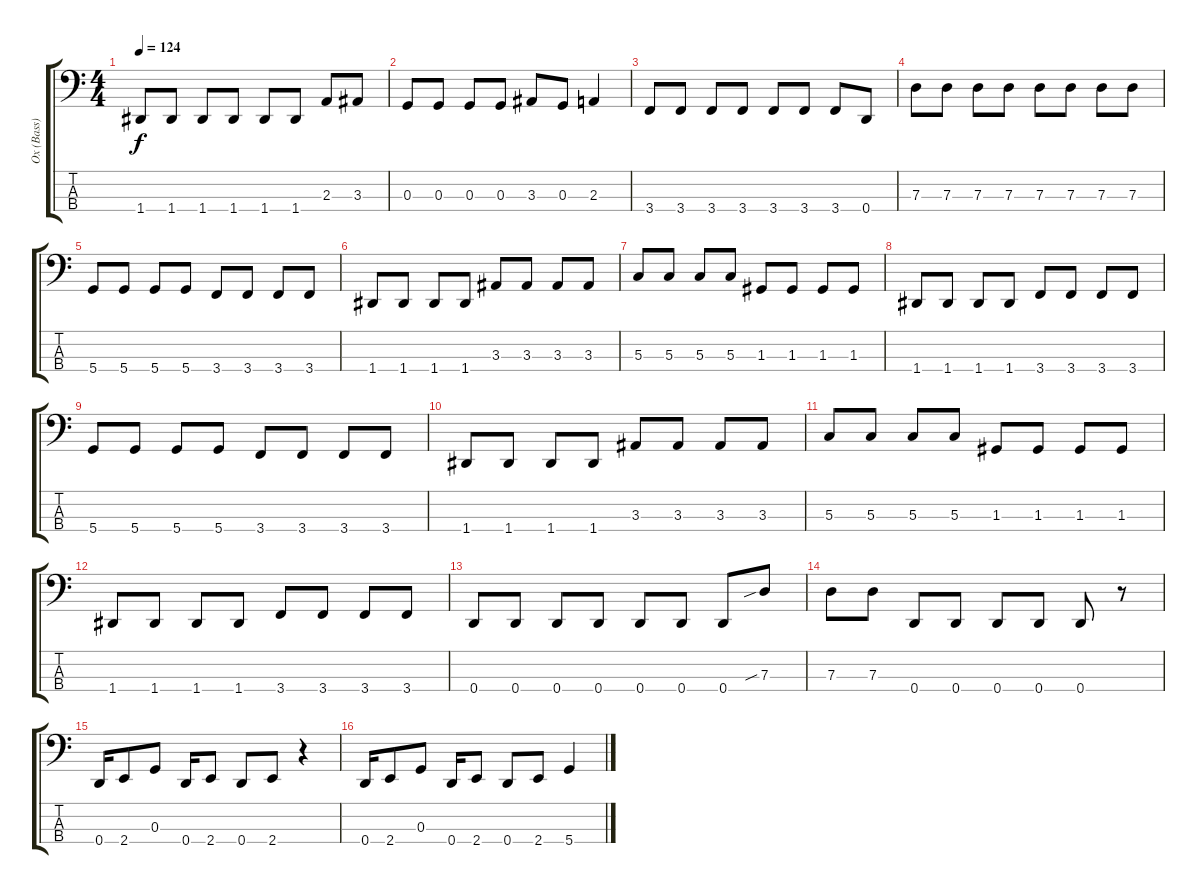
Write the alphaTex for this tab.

\track ("Ox (Bass)" "Ox (Bass)") {instrument electricbasspick}
\staff {score tabs}
\tuning (F2 C2 G1 D1) {hide}
\ts (4 4)
\tempo 124
\clef f4
\ks c
1.4.8{dy f} 1.4.8 1.4.8 1.4.8 1.4.8 1.4.8 2.3.8 3.3.8 |
0.3.8 0.3.8 0.3.8 0.3.8 3.3.8 0.3.8 2.3.4 |
3.4.8 3.4.8 3.4.8 3.4.8 3.4.8 3.4.8 3.4.8 0.4.8 |
7.3.8 7.3.8 7.3.8 7.3.8 7.3.8 7.3.8 7.3.8 7.3.8 |
5.4.8 5.4.8 5.4.8 5.4.8 3.4.8 3.4.8 3.4.8 3.4.8 |
1.4.8 1.4.8 1.4.8 1.4.8 3.3.8 3.3.8 3.3.8 3.3.8 |
5.3.8 5.3.8 5.3.8 5.3.8 1.3.8 1.3.8 1.3.8 1.3.8 |
1.4.8 1.4.8 1.4.8 1.4.8 3.4.8 3.4.8 3.4.8 3.4.8 |
5.4.8 5.4.8 5.4.8 5.4.8 3.4.8 3.4.8 3.4.8 3.4.8 |
1.4.8 1.4.8 1.4.8 1.4.8 3.3.8 3.3.8 3.3.8 3.3.8 |
5.3.8 5.3.8 5.3.8 5.3.8 1.3.8 1.3.8 1.3.8 1.3.8 |
1.4.8 1.4.8 1.4.8 1.4.8 3.4.8 3.4.8 3.4.8 3.4.8 |
0.4.8 0.4.8 0.4.8 0.4.8 0.4.8 0.4.8 0.4.8 7.3{sib}.8 |
7.3.8 7.3.8 0.4.8 0.4.8 0.4.8 0.4.8 0.4.8 r.8 |
0.4.16 2.4.8 0.3.8 0.4.16 2.4.8 0.4.8 2.4.8 r.4 |
0.4.16 2.4.8 0.3.8 0.4.16 2.4.8 0.4.8 2.4.8 5.4.4
